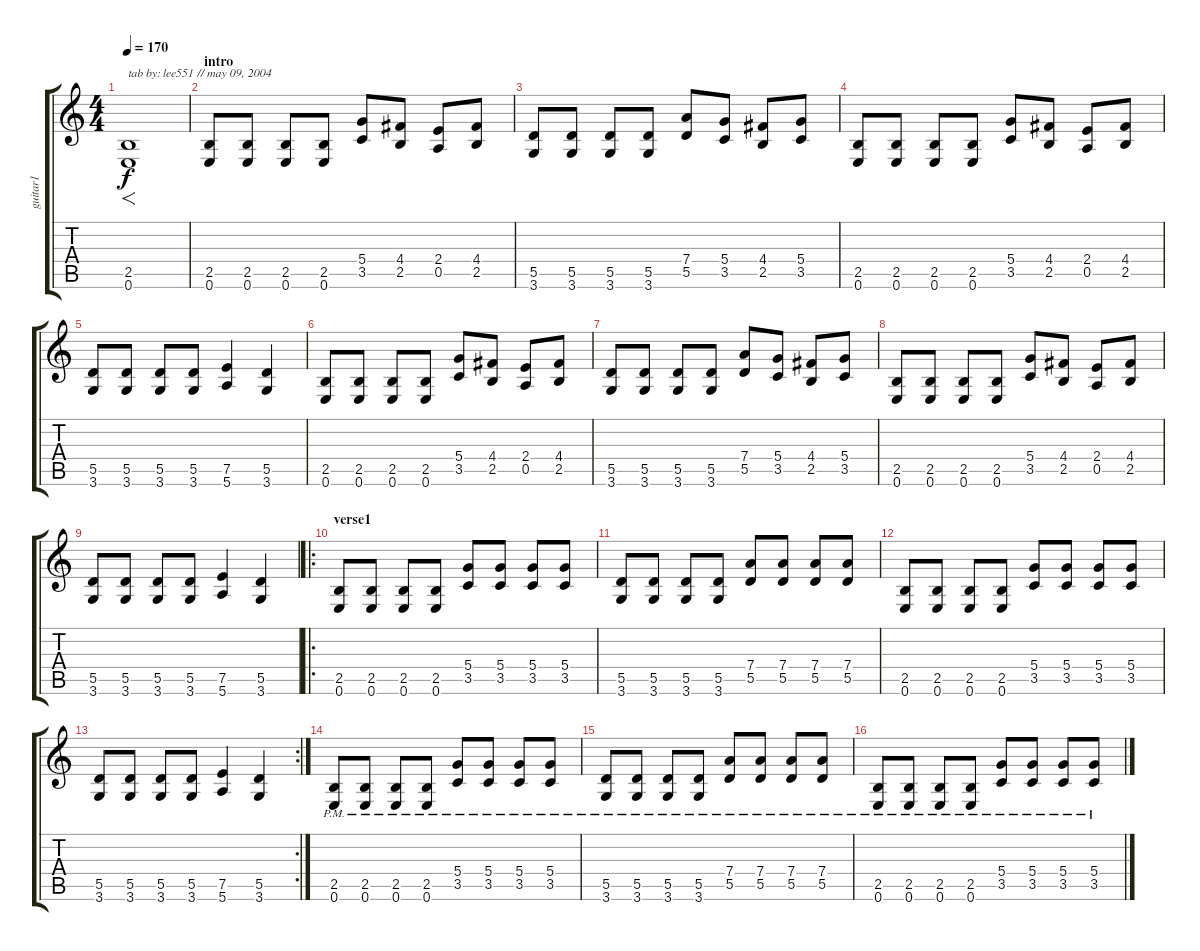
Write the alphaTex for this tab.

\track ("guitar1" "guitar1") {instrument distortionguitar}
\staff {score tabs}
\tuning (E4 B3 G3 D3 A2 E2) {hide}
\ts (4 4)
\tempo 170
\clef g2
\ks c
(2.5 0.6).1{f txt "tab by: lee551 // may 09, 2004" dy f instrument distortionguitar} |
\section ("" "intro")
(2.5 0.6).8 (2.5 0.6).8 (2.5 0.6).8 (2.5 0.6).8 (5.4 3.5).8 (4.4 2.5).8 (2.4 0.5).8 (4.4 2.5).8 |
(5.5 3.6).8 (5.5 3.6).8 (5.5 3.6).8 (5.5 3.6).8 (7.4 5.5).8 (5.4 3.5).8 (4.4 2.5).8 (5.4 3.5).8 |
(2.5 0.6).8 (2.5 0.6).8 (2.5 0.6).8 (2.5 0.6).8 (5.4 3.5).8 (4.4 2.5).8 (2.4 0.5).8 (4.4 2.5).8 |
(5.5 3.6).8 (5.5 3.6).8 (5.5 3.6).8 (5.5 3.6).8 (7.5 5.6).4 (5.5 3.6).4 |
(2.5 0.6).8 (2.5 0.6).8 (2.5 0.6).8 (2.5 0.6).8 (5.4 3.5).8 (4.4 2.5).8 (2.4 0.5).8 (4.4 2.5).8 |
(5.5 3.6).8 (5.5 3.6).8 (5.5 3.6).8 (5.5 3.6).8 (7.4 5.5).8 (5.4 3.5).8 (4.4 2.5).8 (5.4 3.5).8 |
(2.5 0.6).8 (2.5 0.6).8 (2.5 0.6).8 (2.5 0.6).8 (5.4 3.5).8 (4.4 2.5).8 (2.4 0.5).8 (4.4 2.5).8 |
(5.5 3.6).8 (5.5 3.6).8 (5.5 3.6).8 (5.5 3.6).8 (7.5 5.6).4 (5.5 3.6).4 |
\ro
\section ("" "verse1")
(2.5 0.6).8 (2.5 0.6).8 (2.5 0.6).8 (2.5 0.6).8 (5.4 3.5).8 (5.4 3.5).8 (5.4 3.5).8 (5.4 3.5).8 |
(5.5 3.6).8 (5.5 3.6).8 (5.5 3.6).8 (5.5 3.6).8 (7.4 5.5).8 (7.4 5.5).8 (7.4 5.5).8 (7.4 5.5).8 |
(2.5 0.6).8 (2.5 0.6).8 (2.5 0.6).8 (2.5 0.6).8 (5.4 3.5).8 (5.4 3.5).8 (5.4 3.5).8 (5.4 3.5).8 |
\rc 2
(5.5 3.6).8 (5.5 3.6).8 (5.5 3.6).8 (5.5 3.6).8 (7.5 5.6).4 (5.5 3.6).4 |
(2.5{pm} 0.6{pm}).8 (2.5{pm} 0.6{pm}).8 (2.5{pm} 0.6{pm}).8 (2.5{pm} 0.6{pm}).8 (5.4{pm} 3.5{pm}).8 (5.4{pm} 3.5{pm}).8 (5.4{pm} 3.5{pm}).8 (5.4{pm} 3.5{pm}).8 |
(5.5{pm} 3.6{pm}).8 (5.5{pm} 3.6{pm}).8 (5.5{pm} 3.6{pm}).8 (5.5{pm} 3.6{pm}).8 (7.4{pm} 5.5{pm}).8 (7.4{pm} 5.5{pm}).8 (7.4{pm} 5.5{pm}).8 (7.4{pm} 5.5{pm}).8 |
(2.5{pm} 0.6{pm}).8 (2.5{pm} 0.6{pm}).8 (2.5{pm} 0.6{pm}).8 (2.5{pm} 0.6{pm}).8 (5.4{pm} 3.5{pm}).8 (5.4{pm} 3.5{pm}).8 (5.4{pm} 3.5{pm}).8 (5.4{pm} 3.5{pm}).8
